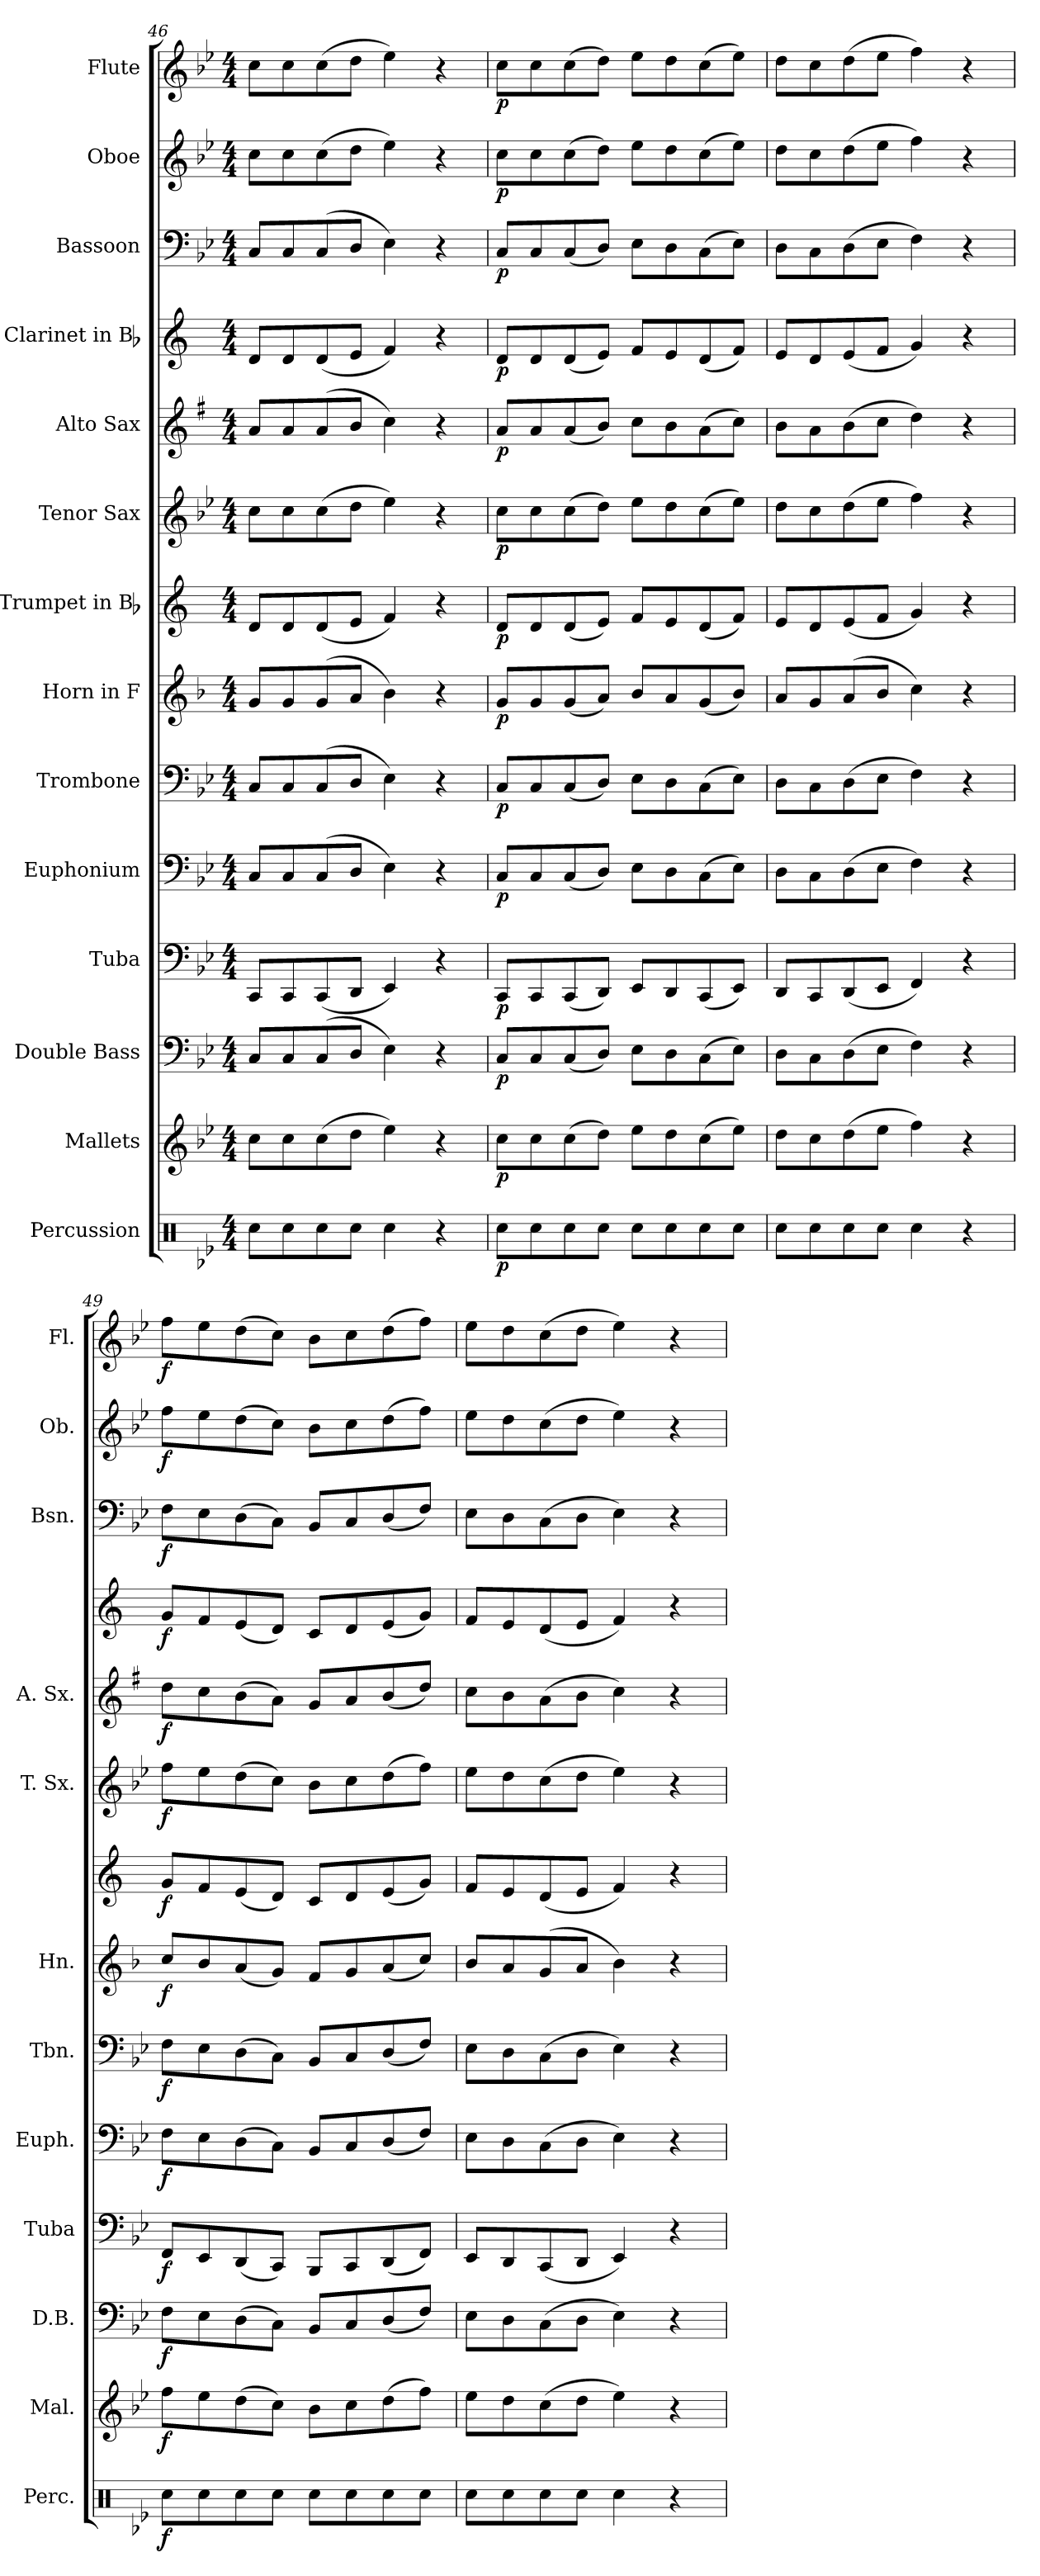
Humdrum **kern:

**kern	**dynam	**kern	**dynam	**kern	**dynam	**kern	**dynam	**kern	**dynam	**kern	**dynam	**kern	**dynam	**kern	**dynam	**kern	**dynam	**kern	**dynam	**kern	**dynam	**kern	**dynam	**kern	**dynam	**kern	**dynam
*part14	*part14	*part13	*part13	*part12	*part12	*part11	*part11	*part10	*part10	*part9	*part9	*part8	*part8	*part7	*part7	*part6	*part6	*part5	*part5	*part4	*part4	*part3	*part3	*part2	*part2	*part1	*part1
*staff14	*staff14	*staff13	*staff13	*staff12	*staff12	*staff11	*staff11	*staff10	*staff10	*staff9	*staff9	*staff8	*staff8	*staff7	*staff7	*staff6	*staff6	*staff5	*staff5	*staff4	*staff4	*staff3	*staff3	*staff2	*staff2	*staff1	*staff1
*I"Percussion	*	*I"Mallets	*	*I"Double Bass	*	*I"Tuba	*	*I"Euphonium	*	*I"Trombone	*	*I"Horn in F	*	*I"Trumpet in Bb	*	*I"Tenor Sax	*	*I"Alto Sax	*	*I"Clarinet in Bb	*	*I"Bassoon	*	*I"Oboe	*	*I"Flute	*
*I'Perc.	*	*I'Mal.	*	*I'D.B.	*	*I'Tuba	*	*I'Euph.	*	*I'Tbn.	*	*I'Hn.	*	*	*	*I'T. Sx.	*	*I'A. Sx.	*	*	*	*I'Bsn.	*	*I'Ob.	*	*I'Fl.	*
*clefX	*	*clefG2	*	*clefF4	*	*clefF4	*	*clefF4	*	*clefF4	*	*clefG2	*	*clefG2	*	*clefG2	*	*clefG2	*	*clefG2	*	*clefF4	*	*clefG2	*	*clefG2	*
*	*	*	*	*ITrd7c12	*	*	*	*	*	*	*	*ITrd4c7	*	*ITrd1c2	*	*ITrd8c14	*	*ITrd5c9	*	*ITrd1c2	*	*	*	*	*	*	*
*k[b-e-]	*	*k[b-e-]	*	*k[b-e-]	*	*k[b-e-]	*	*k[b-e-]	*	*k[b-e-]	*	*k[b-e-]	*	*k[b-e-]	*	*k[b-e-]	*	*k[b-e-]	*	*k[b-e-]	*	*k[b-e-]	*	*k[b-e-]	*	*k[b-e-]	*
*B-:	*	*B-:	*	*B-:	*	*B-:	*	*B-:	*	*B-:	*	*B-:	*	*B-:	*	*B-:	*	*B-:	*	*B-:	*	*B-:	*	*B-:	*	*B-:	*
*M4/4	*	*M4/4	*	*M4/4	*	*M4/4	*	*M4/4	*	*M4/4	*	*M4/4	*	*M4/4	*	*M4/4	*	*M4/4	*	*M4/4	*	*M4/4	*	*M4/4	*	*M4/4	*
=46	=46	=46	=46	=46	=46	=46	=46	=46	=46	=46	=46	=46	=46	=46	=46	=46	=46	=46	=46	=46	=46	=46	=46	=46	=46	=46	=46
8Rcc\L	.	8cc\L	.	8CC/L	.	8CC/L	.	8C/L	.	8C/L	.	8c/L	.	8c/L	.	8c\L	.	8c/L	.	8c/L	.	8C/L	.	8cc\L	.	8cc\L	.
8Rcc\	.	8cc\	.	8CC/	.	8CC/	.	8C/	.	8C/	.	8c/	.	8c/	.	8c\	.	8c/	.	8c/	.	8C/	.	8cc\	.	8cc\	.
8Rcc\	.	(>8cc\	.	(>8CC/	.	(<8CC/	.	(>8C/	.	(>8C/	.	(>8c/	.	(<8c/	.	(>8c\	.	(>8c/	.	(<8c/	.	(>8C/	.	(>8cc\	.	(>8cc\	.
8Rcc\J	.	8dd\J	.	8DD/J	.	8DD/J	.	8D/J	.	8D/J	.	8d/J	.	8d/J	.	8d\J	.	8d/J	.	8d/J	.	8D/J	.	8dd\J	.	8dd\J	.
4Rcc\	.	4ee-\)	.	4EE-\)	.	4EE-/)	.	4E-\)	.	4E-\)	.	4e-\)	.	4e-/)	.	4e-\)	.	4e-\)	.	4e-/)	.	4E-\)	.	4ee-\)	.	4ee-\)	.
4r	.	4r	.	4r	.	4r	.	4r	.	4r	.	4r	.	4r	.	4r	.	4r	.	4r	.	4r	.	4r	.	4r	.
=47	=47	=47	=47	=47	=47	=47	=47	=47	=47	=47	=47	=47	=47	=47	=47	=47	=47	=47	=47	=47	=47	=47	=47	=47	=47	=47	=47
!	!LO:DY:b	!	!LO:DY:b	!	!LO:DY:b	!	!LO:DY:b	!	!LO:DY:b	!	!LO:DY:b	!	!LO:DY:b	!	!LO:DY:b	!	!LO:DY:b	!	!LO:DY:b	!	!LO:DY:b	!	!LO:DY:b	!	!LO:DY:b	!	!LO:DY:b
8Rcc\L	p	8cc\L	p	8CC/L	p	8CC/L	p	8C/L	p	8C/L	p	8c/L	p	8c/L	p	8c\L	p	8c/L	p	8c/L	p	8C/L	p	8cc\L	p	8cc\L	p
8Rcc\	.	8cc\	.	8CC/	.	8CC/	.	8C/	.	8C/	.	8c/	.	8c/	.	8c\	.	8c/	.	8c/	.	8C/	.	8cc\	.	8cc\	.
8Rcc\	.	(>8cc\	.	(<8CC/	.	(<8CC/	.	(<8C/	.	(<8C/	.	(<8c/	.	(<8c/	.	(>8c\	.	(<8c/	.	(<8c/	.	(<8C/	.	(>8cc\	.	(>8cc\	.
8Rcc\J	.	8dd\J)	.	8DD/J)	.	8DD/J)	.	8D/J)	.	8D/J)	.	8d/J)	.	8d/J)	.	8d\J)	.	8d/J)	.	8d/J)	.	8D/J)	.	8dd\J)	.	8dd\J)	.
8Rcc\L	.	8ee-\L	.	8EE-\L	.	8EE-/L	.	8E-\L	.	8E-\L	.	8e-/L	.	8e-/L	.	8e-\L	.	8e-\L	.	8e-/L	.	8E-\L	.	8ee-\L	.	8ee-\L	.
8Rcc\	.	8dd\	.	8DD\	.	8DD/	.	8D\	.	8D\	.	8d/	.	8d/	.	8d\	.	8d\	.	8d/	.	8D\	.	8dd\	.	8dd\	.
8Rcc\	.	(>8cc\	.	(>8CC\	.	(<8CC/	.	(>8C\	.	(>8C\	.	(<8c/	.	(<8c/	.	(>8c\	.	(>8c\	.	(<8c/	.	(>8C\	.	(>8cc\	.	(>8cc\	.
8Rcc\J	.	8ee-\J)	.	8EE-\J)	.	8EE-/J)	.	8E-\J)	.	8E-\J)	.	8e-/J)	.	8e-/J)	.	8e-\J)	.	8e-\J)	.	8e-/J)	.	8E-\J)	.	8ee-\J)	.	8ee-\J)	.
=48	=48	=48	=48	=48	=48	=48	=48	=48	=48	=48	=48	=48	=48	=48	=48	=48	=48	=48	=48	=48	=48	=48	=48	=48	=48	=48	=48
8Rcc\L	.	8dd\L	.	8DD\L	.	8DD/L	.	8D\L	.	8D\L	.	8d/L	.	8d/L	.	8d\L	.	8d\L	.	8d/L	.	8D\L	.	8dd\L	.	8dd\L	.
8Rcc\	.	8cc\	.	8CC\	.	8CC/	.	8C\	.	8C\	.	8c/	.	8c/	.	8c\	.	8c\	.	8c/	.	8C\	.	8cc\	.	8cc\	.
8Rcc\	.	(>8dd\	.	(>8DD\	.	(<8DD/	.	(>8D\	.	(>8D\	.	(>8d/	.	(<8d/	.	(>8d\	.	(>8d\	.	(<8d/	.	(>8D\	.	(>8dd\	.	(>8dd\	.
8Rcc\J	.	8ee-\J	.	8EE-\J	.	8EE-/J	.	8E-\J	.	8E-\J	.	8e-/J	.	8e-/J	.	8e-\J	.	8e-\J	.	8e-/J	.	8E-\J	.	8ee-\J	.	8ee-\J	.
4Rcc\	.	4ff\)	.	4FF\)	.	4FF/)	.	4F\)	.	4F\)	.	4f\)	.	4f/)	.	4f\)	.	4f\)	.	4f/)	.	4F\)	.	4ff\)	.	4ff\)	.
4r	.	4r	.	4r	.	4r	.	4r	.	4r	.	4r	.	4r	.	4r	.	4r	.	4r	.	4r	.	4r	.	4r	.
=49	=49	=49	=49	=49	=49	=49	=49	=49	=49	=49	=49	=49	=49	=49	=49	=49	=49	=49	=49	=49	=49	=49	=49	=49	=49	=49	=49
!	!LO:DY:b	!	!LO:DY:b	!	!LO:DY:b	!	!LO:DY:b	!	!LO:DY:b	!	!LO:DY:b	!	!LO:DY:b	!	!LO:DY:b	!	!LO:DY:b	!	!LO:DY:b	!	!LO:DY:b	!	!LO:DY:b	!	!LO:DY:b	!	!LO:DY:b
8Rcc\L	f	8ff\L	f	8FF\L	f	8FF/L	f	8F\L	f	8F\L	f	8f/L	f	8f/L	f	8f\L	f	8f\L	f	8f/L	f	8F\L	f	8ff\L	f	8ff\L	f
8Rcc\	.	8ee-\	.	8EE-\	.	8EE-/	.	8E-\	.	8E-\	.	8e-/	.	8e-/	.	8e-\	.	8e-\	.	8e-/	.	8E-\	.	8ee-\	.	8ee-\	.
8Rcc\	.	(>8dd\	.	(>8DD\	.	(<8DD/	.	(>8D\	.	(>8D\	.	(<8d/	.	(<8d/	.	(>8d\	.	(>8d\	.	(<8d/	.	(>8D\	.	(>8dd\	.	(>8dd\	.
8Rcc\J	.	8cc\J)	.	8CC\J)	.	8CC/J)	.	8C\J)	.	8C\J)	.	8c/J)	.	8c/J)	.	8c\J)	.	8c\J)	.	8c/J)	.	8C\J)	.	8cc\J)	.	8cc\J)	.
8Rcc\L	.	8b-\L	.	8BBB-/L	.	8BBB-/L	.	8BB-/L	.	8BB-/L	.	8B-/L	.	8B-/L	.	8B-\L	.	8B-/L	.	8B-/L	.	8BB-/L	.	8b-\L	.	8b-\L	.
8Rcc\	.	8cc\	.	8CC/	.	8CC/	.	8C/	.	8C/	.	8c/	.	8c/	.	8c\	.	8c/	.	8c/	.	8C/	.	8cc\	.	8cc\	.
8Rcc\	.	(>8dd\	.	(<8DD/	.	(<8DD/	.	(<8D/	.	(<8D/	.	(<8d/	.	(<8d/	.	(>8d\	.	(<8d/	.	(<8d/	.	(<8D/	.	(>8dd\	.	(>8dd\	.
8Rcc\J	.	8ff\J)	.	8FF/J)	.	8FF/J)	.	8F/J)	.	8F/J)	.	8f/J)	.	8f/J)	.	8f\J)	.	8f/J)	.	8f/J)	.	8F/J)	.	8ff\J)	.	8ff\J)	.
=50	=50	=50	=50	=50	=50	=50	=50	=50	=50	=50	=50	=50	=50	=50	=50	=50	=50	=50	=50	=50	=50	=50	=50	=50	=50	=50	=50
8Rcc\L	.	8ee-\L	.	8EE-\L	.	8EE-/L	.	8E-\L	.	8E-\L	.	8e-/L	.	8e-/L	.	8e-\L	.	8e-\L	.	8e-/L	.	8E-\L	.	8ee-\L	.	8ee-\L	.
8Rcc\	.	8dd\	.	8DD\	.	8DD/	.	8D\	.	8D\	.	8d/	.	8d/	.	8d\	.	8d\	.	8d/	.	8D\	.	8dd\	.	8dd\	.
8Rcc\	.	(>8cc\	.	(>8CC\	.	(<8CC/	.	(>8C\	.	(>8C\	.	(>8c/	.	(<8c/	.	(>8c\	.	(>8c\	.	(<8c/	.	(>8C\	.	(>8cc\	.	(>8cc\	.
8Rcc\J	.	8dd\J	.	8DD\J	.	8DD/J	.	8D\J	.	8D\J	.	8d/J	.	8d/J	.	8d\J	.	8d\J	.	8d/J	.	8D\J	.	8dd\J	.	8dd\J	.
4Rcc\	.	4ee-\)	.	4EE-\)	.	4EE-/)	.	4E-\)	.	4E-\)	.	4e-\)	.	4e-/)	.	4e-\)	.	4e-\)	.	4e-/)	.	4E-\)	.	4ee-\)	.	4ee-\)	.
4r	.	4r	.	4r	.	4r	.	4r	.	4r	.	4r	.	4r	.	4r	.	4r	.	4r	.	4r	.	4r	.	4r	.
=	=	=	=	=	=	=	=	=	=	=	=	=	=	=	=	=	=	=	=	=	=	=	=	=	=	=	=
*-	*-	*-	*-	*-	*-	*-	*-	*-	*-	*-	*-	*-	*-	*-	*-	*-	*-	*-	*-	*-	*-	*-	*-	*-	*-	*-	*-
